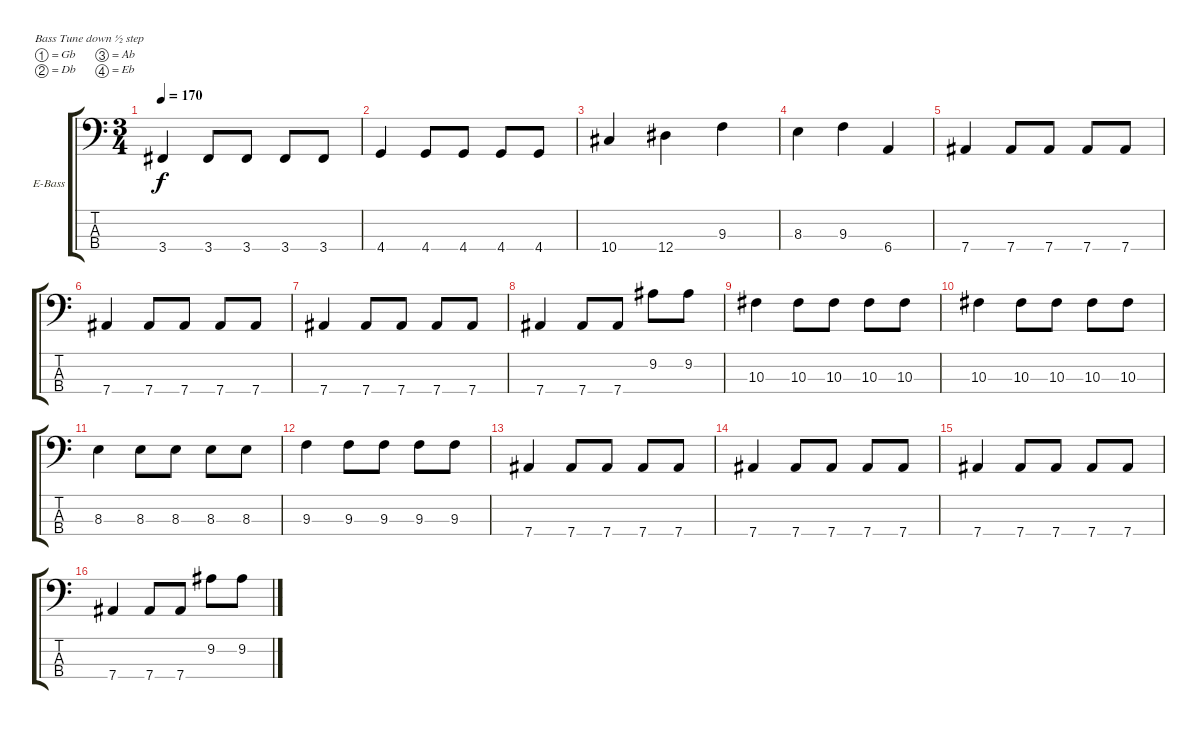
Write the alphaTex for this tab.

\bracketExtendMode groupsimilarinstruments
\firstSystemTrackNameOrientation horizontal
\otherSystemsTrackNameOrientation horizontal
\track ("Kristian - Bass" "E-Bass") {instrument electricbassfinger}
\staff {score tabs}
\tuning (Gb2 Db2 Ab1 Eb1)
\ts (3 4)
\tempo 170
\clef f4
\ks c
3.4.4{dy f} 3.4.8 3.4.8 3.4.8 3.4.8 |
4.4.4 4.4.8 4.4.8 4.4.8 4.4.8 |
10.4.4 12.4.4 9.3.4 |
8.3.4 9.3.4 6.4.4 |
7.4.4 7.4.8 7.4.8 7.4.8 7.4.8 |
7.4.4 7.4.8 7.4.8 7.4.8 7.4.8 |
7.4.4 7.4.8 7.4.8 7.4.8 7.4.8 |
7.4.4 7.4.8 7.4.8 9.2.8 9.2.8 |
10.3.4 10.3.8 10.3.8 10.3.8 10.3.8 |
10.3.4 10.3.8 10.3.8 10.3.8 10.3.8 |
8.3.4 8.3.8 8.3.8 8.3.8 8.3.8 |
9.3.4 9.3.8 9.3.8 9.3.8 9.3.8 |
7.4.4 7.4.8 7.4.8 7.4.8 7.4.8 |
7.4.4 7.4.8 7.4.8 7.4.8 7.4.8 |
7.4.4 7.4.8 7.4.8 7.4.8 7.4.8 |
7.4.4 7.4.8 7.4.8 9.2.8 9.2.8
